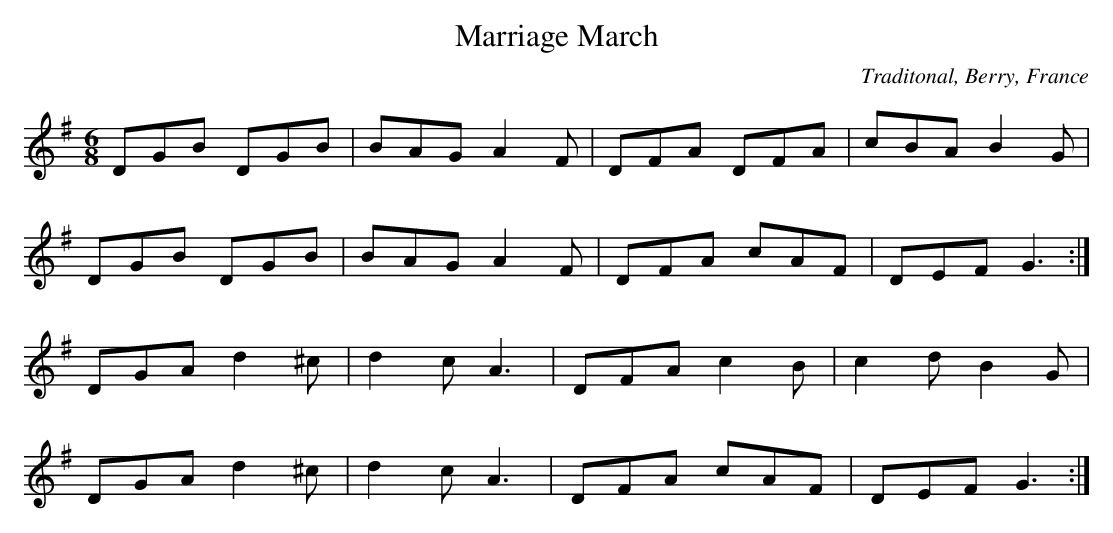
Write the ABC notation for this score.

X:1
T:Marriage March
C:Traditonal, Berry, France
M:6/8
L:1/8
K:Gmaj
DGB DGB|BAG A2F|DFA DFA|cBA B2G|
DGB DGB|BAG A2F|DFA cAF|DEF G3:|
DGA d2^c|d2c A3|DFA c2B|c2d B2G|
DGA d2^c|d2c A3|DFA cAF|DEF G3:|
